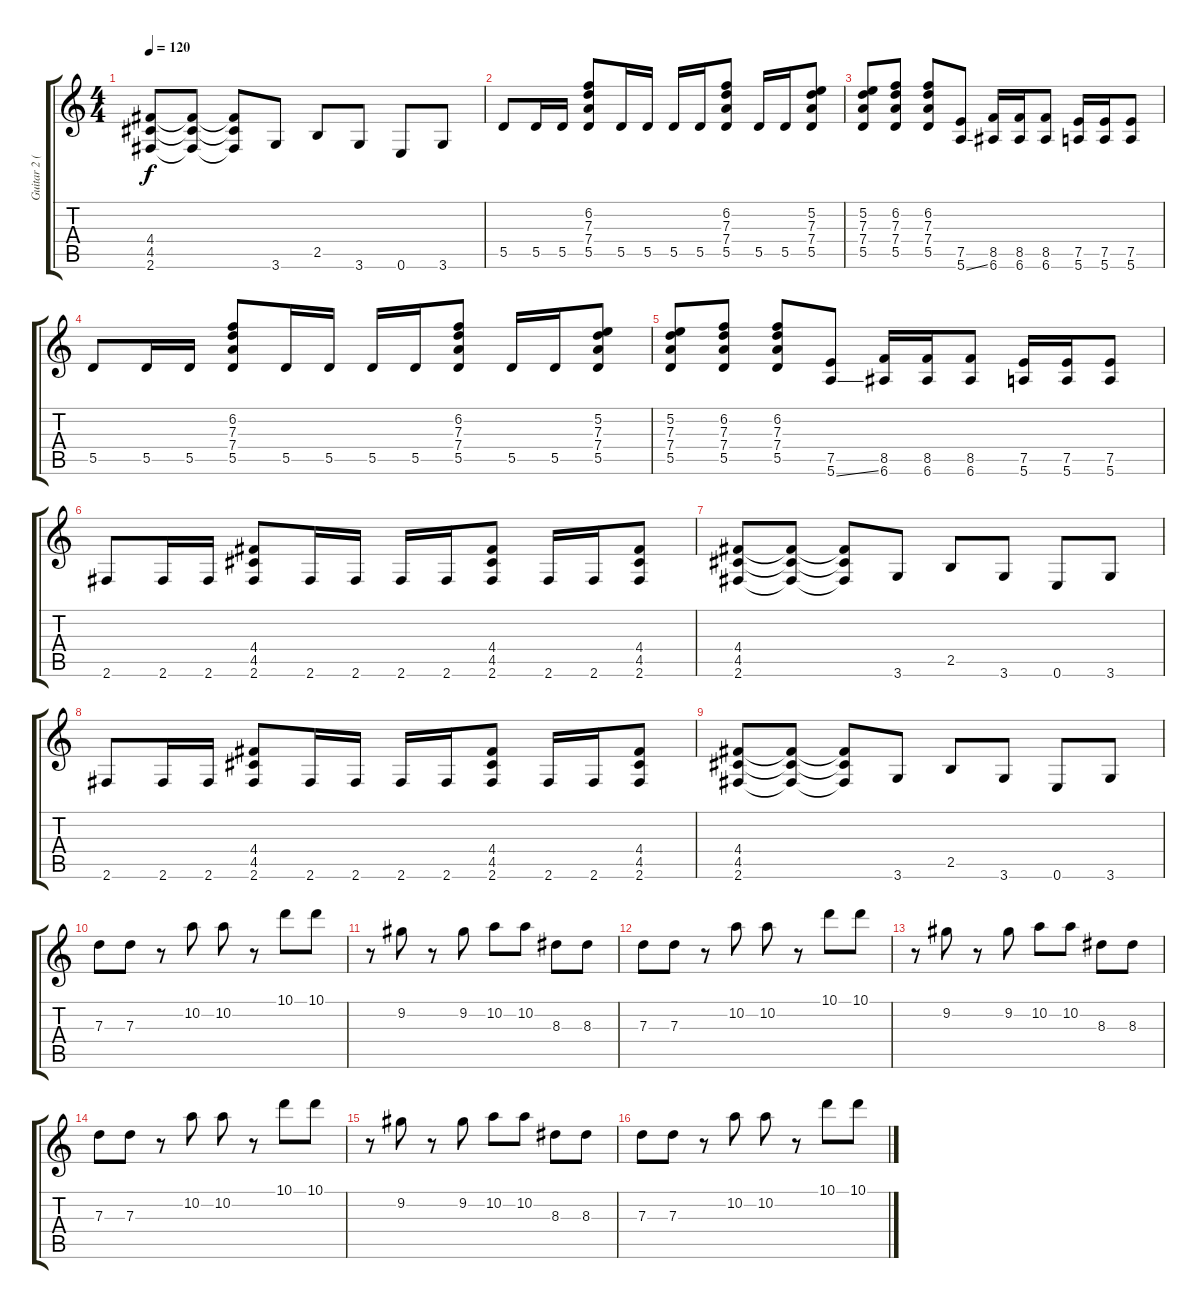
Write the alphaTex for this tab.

\track ("Guitar 2 (Kristian Niemainn)" "Guitar 2 (") {instrument distortionguitar}
\staff {score tabs}
\tuning (E4 B3 G3 D3 A2 E2) {hide}
\ts (4 4)
\tempo 120
\clef g2
\ks c
(4.4 4.5 2.6).8{dy f} (4.4{t} 4.5{t} 2.6{t}).8 (4.4{t} 4.5{t} 2.6{t}).8 3.6.8 2.5.8 3.6.8 0.6.8 3.6.8 |
5.5.8 5.5.16 5.5.16 (6.2 7.3 7.4 5.5).8 5.5.16 5.5.16 5.5.16 5.5.16 (6.2 7.3 7.4 5.5).8 5.5.16 5.5.16 (5.2 7.3 7.4 5.5).8 |
(5.2 7.3 7.4 5.5).8 (6.2 7.3 7.4 5.5).8 (6.2 7.3 7.4 5.5).8 (7.5 5.6{ss}).8 (8.5 6.6).16 (8.5 6.6).16 (8.5 6.6).8 (7.5 5.6).16 (7.5 5.6).16 (7.5 5.6).8 |
5.5.8 5.5.16 5.5.16 (6.2 7.3 7.4 5.5).8 5.5.16 5.5.16 5.5.16 5.5.16 (6.2 7.3 7.4 5.5).8 5.5.16 5.5.16 (5.2 7.3 7.4 5.5).8 |
(5.2 7.3 7.4 5.5).8 (6.2 7.3 7.4 5.5).8 (6.2 7.3 7.4 5.5).8 (7.5 5.6{ss}).8 (8.5 6.6).16 (8.5 6.6).16 (8.5 6.6).8 (7.5 5.6).16 (7.5 5.6).16 (7.5 5.6).8 |
2.6.8 2.6.16 2.6.16 (4.4 4.5 2.6).8 2.6.16 2.6.16 2.6.16 2.6.16 (4.4 4.5 2.6).8 2.6.16 2.6.16 (4.4 4.5 2.6).8 |
(4.4 4.5 2.6).8 (4.4{t} 4.5{t} 2.6{t}).8 (4.4{t} 4.5{t} 2.6{t}).8 3.6.8 2.5.8 3.6.8 0.6.8 3.6.8 |
2.6.8 2.6.16 2.6.16 (4.4 4.5 2.6).8 2.6.16 2.6.16 2.6.16 2.6.16 (4.4 4.5 2.6).8 2.6.16 2.6.16 (4.4 4.5 2.6).8 |
(4.4 4.5 2.6).8 (4.4{t} 4.5{t} 2.6{t}).8 (4.4{t} 4.5{t} 2.6{t}).8 3.6.8 2.5.8 3.6.8 0.6.8 3.6.8 |
7.3.8 7.3.8 r.8 10.2.8 10.2.8 r.8 10.1.8 10.1.8 |
r.8 9.2.8 r.8 9.2.8 10.2.8 10.2.8 8.3.8 8.3.8 |
7.3.8 7.3.8 r.8 10.2.8 10.2.8 r.8 10.1.8 10.1.8 |
r.8 9.2.8 r.8 9.2.8 10.2.8 10.2.8 8.3.8 8.3.8 |
7.3.8 7.3.8 r.8 10.2.8 10.2.8 r.8 10.1.8 10.1.8 |
r.8 9.2.8 r.8 9.2.8 10.2.8 10.2.8 8.3.8 8.3.8 |
7.3.8 7.3.8 r.8 10.2.8 10.2.8 r.8 10.1.8 10.1.8
